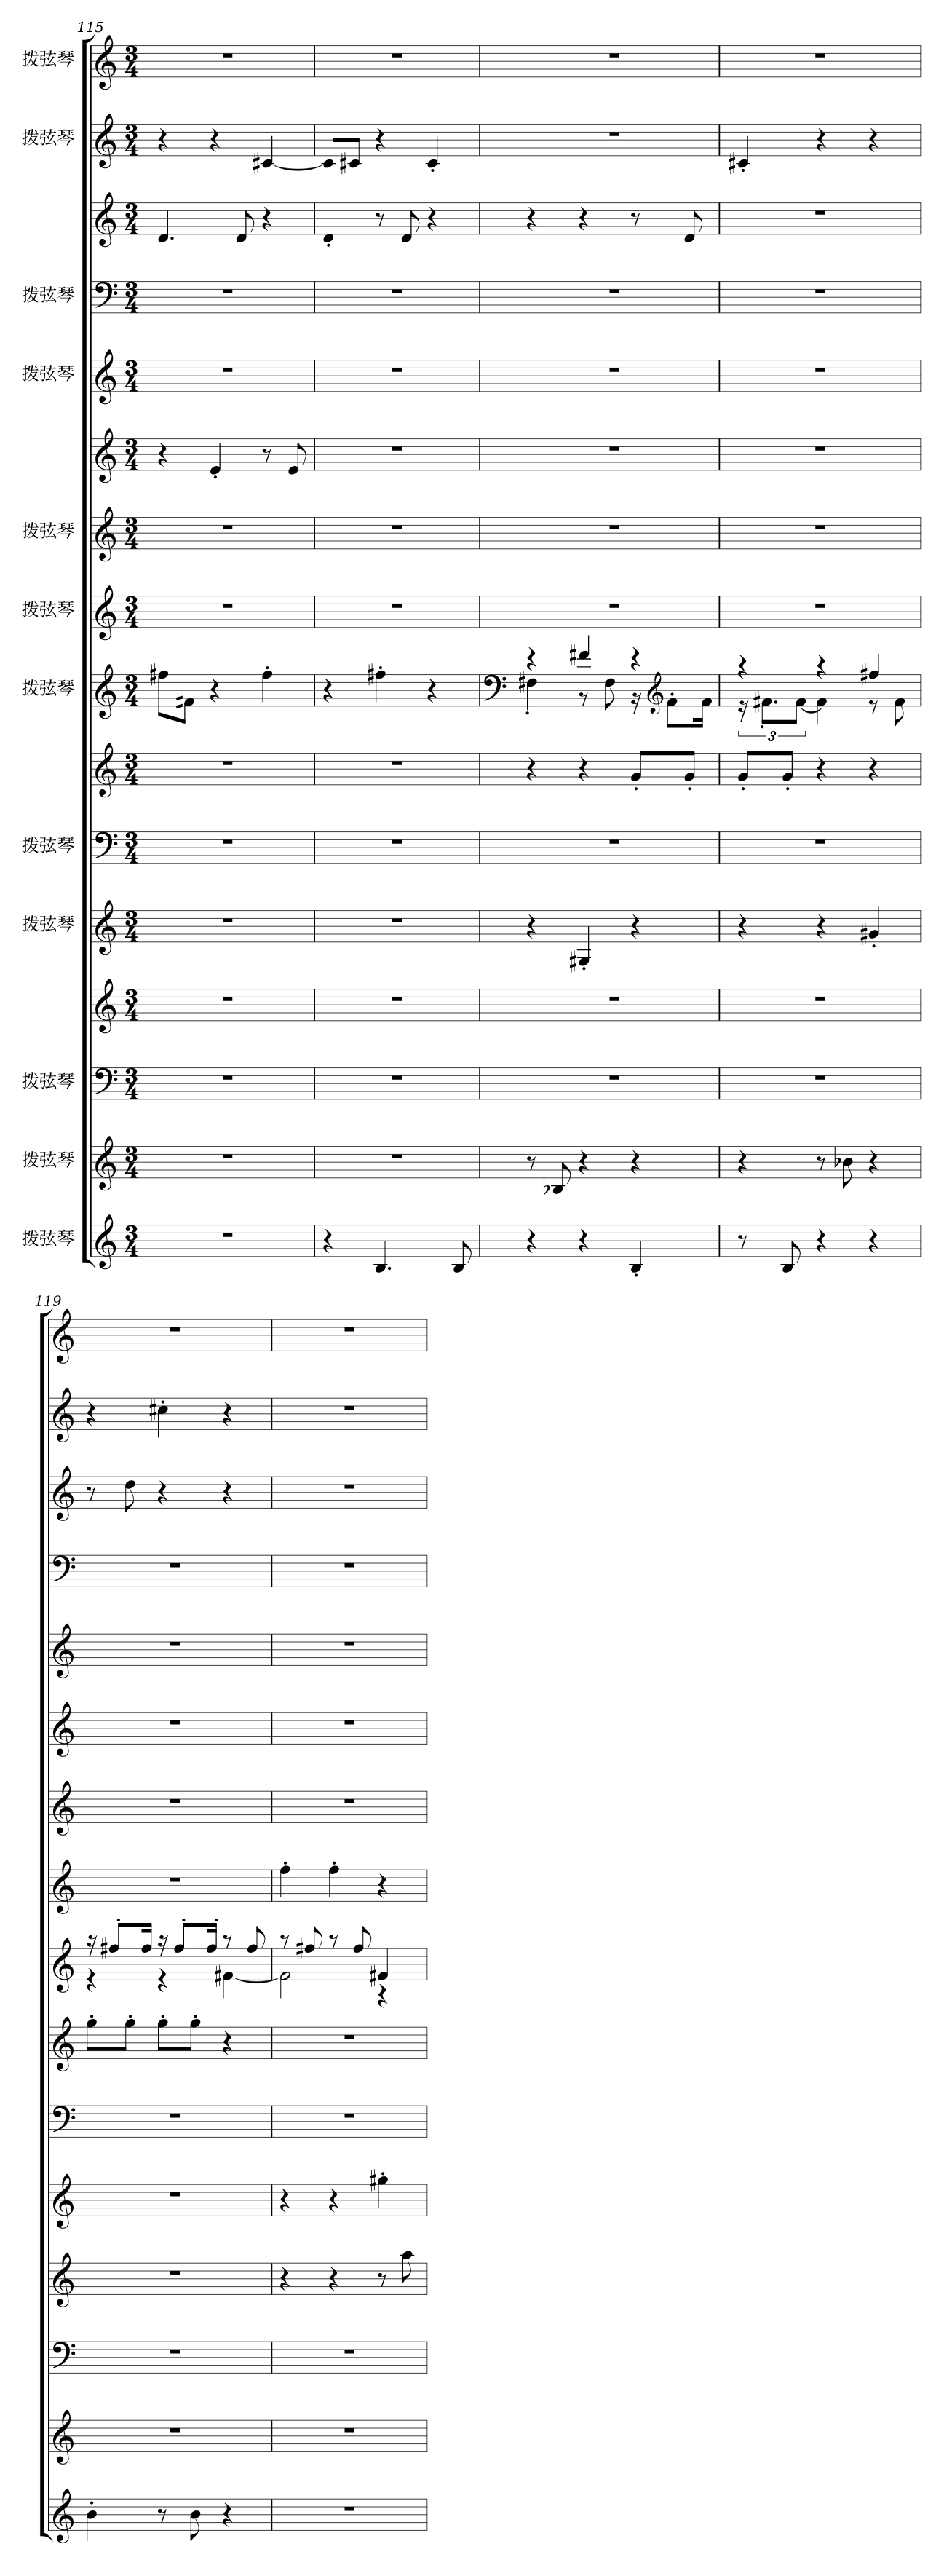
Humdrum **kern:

**kern	**kern	**kern	**kern	**kern	**kern	**kern	**kern	**kern	**kern	**kern	**kern	**kern	**kern	**kern	**kern
*part12	*part11	*part10	*part10	*part9	*part8	*part8	*part7	*part6	*part5	*part5	*part4	*part3	*part3	*part2	*part1
*staff16	*staff15	*staff14	*staff13	*staff12	*staff11	*staff10	*staff9	*staff8	*staff7	*staff6	*staff5	*staff4	*staff3	*staff2	*staff1
*I"拨弦琴	*I"拨弦琴	*I"拨弦琴	*	*I"拨弦琴	*I"拨弦琴	*	*I"拨弦琴	*I"拨弦琴	*I"拨弦琴	*	*I"拨弦琴	*I"拨弦琴	*	*I"拨弦琴	*I"拨弦琴
*clefG2	*clefG2	*clefF4	*clefG2	*clefG2	*clefF4	*clefG2	*clefG2	*clefG2	*clefG2	*clefG2	*clefG2	*clefF4	*clefG2	*clefG2	*clefG2
*k[]	*k[]	*k[]	*k[]	*k[]	*k[]	*k[]	*k[]	*k[]	*k[]	*k[]	*k[]	*k[]	*k[]	*k[]	*k[]
*M3/4	*M3/4	*M3/4	*M3/4	*M3/4	*M3/4	*M3/4	*M3/4	*M3/4	*M3/4	*M3/4	*M3/4	*M3/4	*M3/4	*M3/4	*M3/4
=115	=115	=115	=115	=115	=115	=115	=115	=115	=115	=115	=115	=115	=115	=115	=115
2.r	2.r	2.r	2.r	2.r	2.r	2.r	8ff#X\L	2.r	2.r	4r	2.r	2.r	4.d/	4r	2.r
.	.	.	.	.	.	.	8f#X\J	.	.	.	.	.	.	.	.
.	.	.	.	.	.	.	4r	.	.	4e'/	.	.	.	4r	.
.	.	.	.	.	.	.	.	.	.	.	.	.	8d/	.	.
.	.	.	.	.	.	.	4ff#'\	.	.	8r	.	.	4r	[4c#X/	.
.	.	.	.	.	.	.	.	.	.	8e/	.	.	.	.	.
=116	=116	=116	=116	=116	=116	=116	=116	=116	=116	=116	=116	=116	=116	=116	=116
4r	2.r	2.r	2.r	2.r	2.r	2.r	4r	2.r	2.r	2.r	2.r	2.r	4d'/	8c#/L]	2.r
.	.	.	.	.	.	.	.	.	.	.	.	.	.	8c#X/J	.
4.B/	.	.	.	.	.	.	4ff#X'\	.	.	.	.	.	8r	4r	.
.	.	.	.	.	.	.	.	.	.	.	.	.	8d/	.	.
.	.	.	.	.	.	.	4r	.	.	.	.	.	4r	4c#'/	.
8B/	.	.	.	.	.	.	.	.	.	.	.	.	.	.	.
!!LO:PB:g=z
=117	=117	=117	=117	=117	=117	=117	=117	=117	=117	=117	=117	=117	=117	=117	=117
*	*	*	*	*	*	*	*clefF4	*	*	*	*	*	*	*	*
*	*	*	*	*	*	*	*^	*	*	*	*	*	*	*	*
4r	8r	2.r	2.r	4r	2.r	4r	4r	4F#X'\	2.r	2.r	2.r	2.r	2.r	4r	2.r	2.r
.	8B-X/	.	.	.	.	.	.	.	.	.	.	.	.	.	.	.
4r	4r	.	.	4G#X'/	.	4r	4f#X/	8r	.	.	.	.	.	4r	.	.
.	.	.	.	.	.	.	.	8F#\	.	.	.	.	.	.	.	.
4B'/	4r	.	.	4r	.	8g'/L	4r	16r	.	.	.	.	.	8r	.	.
*	*	*	*	*	*	*	*clefG2	*	*	*	*	*	*	*	*	*
.	.	.	.	.	.	.	.	8f#'\L	.	.	.	.	.	.	.	.
.	.	.	.	.	.	8g'/J	.	.	.	.	.	.	.	8d/	.	.
.	.	.	.	.	.	.	.	16f#\Jk	.	.	.	.	.	.	.	.
=118	=118	=118	=118	=118	=118	=118	=118	=118	=118	=118	=118	=118	=118	=118	=118	=118
8r	4r	2.r	2.r	4r	2.r	8g'/L	4r	24r	2.r	2.r	2.r	2.r	2.r	2.r	4c#X'/	2.r
.	.	.	.	.	.	.	.	12.f#X'\L	.	.	.	.	.	.	.	.
8B/	.	.	.	.	.	8g'/J	.	.	.	.	.	.	.	.	.	.
.	.	.	.	.	.	.	.	[12f#\J	.	.	.	.	.	.	.	.
4r	8r	.	.	4r	.	4r	4r	4f#\]	.	.	.	.	.	.	4r	.
.	8b-X\	.	.	.	.	.	.	.	.	.	.	.	.	.	.	.
4r	4r	.	.	4g#X'/	.	4r	4ff#X/	8r	.	.	.	.	.	.	4r	.
.	.	.	.	.	.	.	.	8f#\	.	.	.	.	.	.	.	.
=119	=119	=119	=119	=119	=119	=119	=119	=119	=119	=119	=119	=119	=119	=119	=119	=119
4b'\	2.r	2.r	2.r	2.r	2.r	8gg'\L	16r	4r	2.r	2.r	2.r	2.r	2.r	8r	4r	2.r
.	.	.	.	.	.	.	8ff#X'/L	.	.	.	.	.	.	.	.	.
.	.	.	.	.	.	8gg'\J	.	.	.	.	.	.	.	8dd\	.	.
.	.	.	.	.	.	.	16ff#/Jk	.	.	.	.	.	.	.	.	.
8r	.	.	.	.	.	8gg'\L	16r	4r	.	.	.	.	.	4r	4cc#X'\	.
.	.	.	.	.	.	.	8ff#'/L	.	.	.	.	.	.	.	.	.
8b\	.	.	.	.	.	8gg'\J	.	.	.	.	.	.	.	.	.	.
.	.	.	.	.	.	.	16ff#'/Jk	.	.	.	.	.	.	.	.	.
4r	.	.	.	.	.	4r	8r	[4f#X\	.	.	.	.	.	4r	4r	.
.	.	.	.	.	.	.	8ff#/	.	.	.	.	.	.	.	.	.
=120	=120	=120	=120	=120	=120	=120	=120	=120	=120	=120	=120	=120	=120	=120	=120	=120
2.r	2.r	2.r	4r	4r	2.r	2.r	8r	2f#\]	4ff'\	2.r	2.r	2.r	2.r	2.r	2.r	2.r
.	.	.	.	.	.	.	8ff#X/	.	.	.	.	.	.	.	.	.
.	.	.	4r	4r	.	.	8r	.	4ff'\	.	.	.	.	.	.	.
.	.	.	.	.	.	.	8ff#/	.	.	.	.	.	.	.	.	.
.	.	.	8r	4gg#X'\	.	.	4f#X/	4r	4r	.	.	.	.	.	.	.
.	.	.	8aa\	.	.	.	.	.	.	.	.	.	.	.	.	.
*	*	*	*	*	*	*	*v	*v	*	*	*	*	*	*	*	*
=	=	=	=	=	=	=	=	=	=	=	=	=	=	=	=
*-	*-	*-	*-	*-	*-	*-	*-	*-	*-	*-	*-	*-	*-	*-	*-
